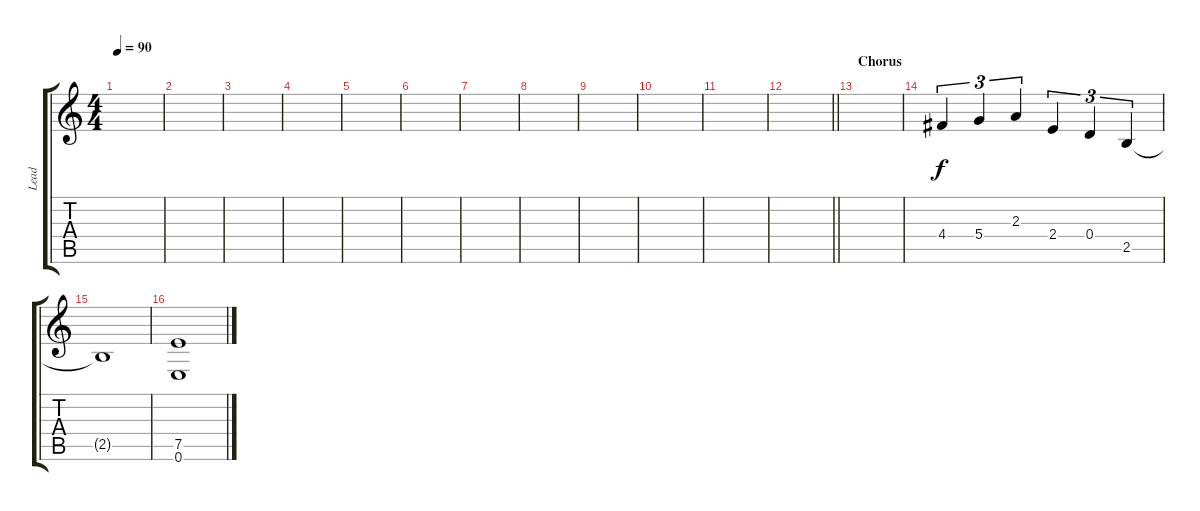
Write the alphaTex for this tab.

\track ("Lead" "Lead") {instrument overdrivenguitar}
\staff {score tabs}
\tuning (E4 B3 G3 D3 A2 E2) {hide}
\ts (4 4)
\tempo 90
\clef g2
\ks c
|
|
|
|
|
|
|
|
|
|
|
\barLineRight lightlight
|
\section ("" "Chorus")
|
4.4.4{tu (3 2)} 5.4.4{tu (3 2)} 2.3.4{tu (3 2)} 2.4.4{tu (3 2)} 0.4.4{tu (3 2)} 2.5.4{tu (3 2)} |
2.5{t}.1 |
(7.5 0.6).1
